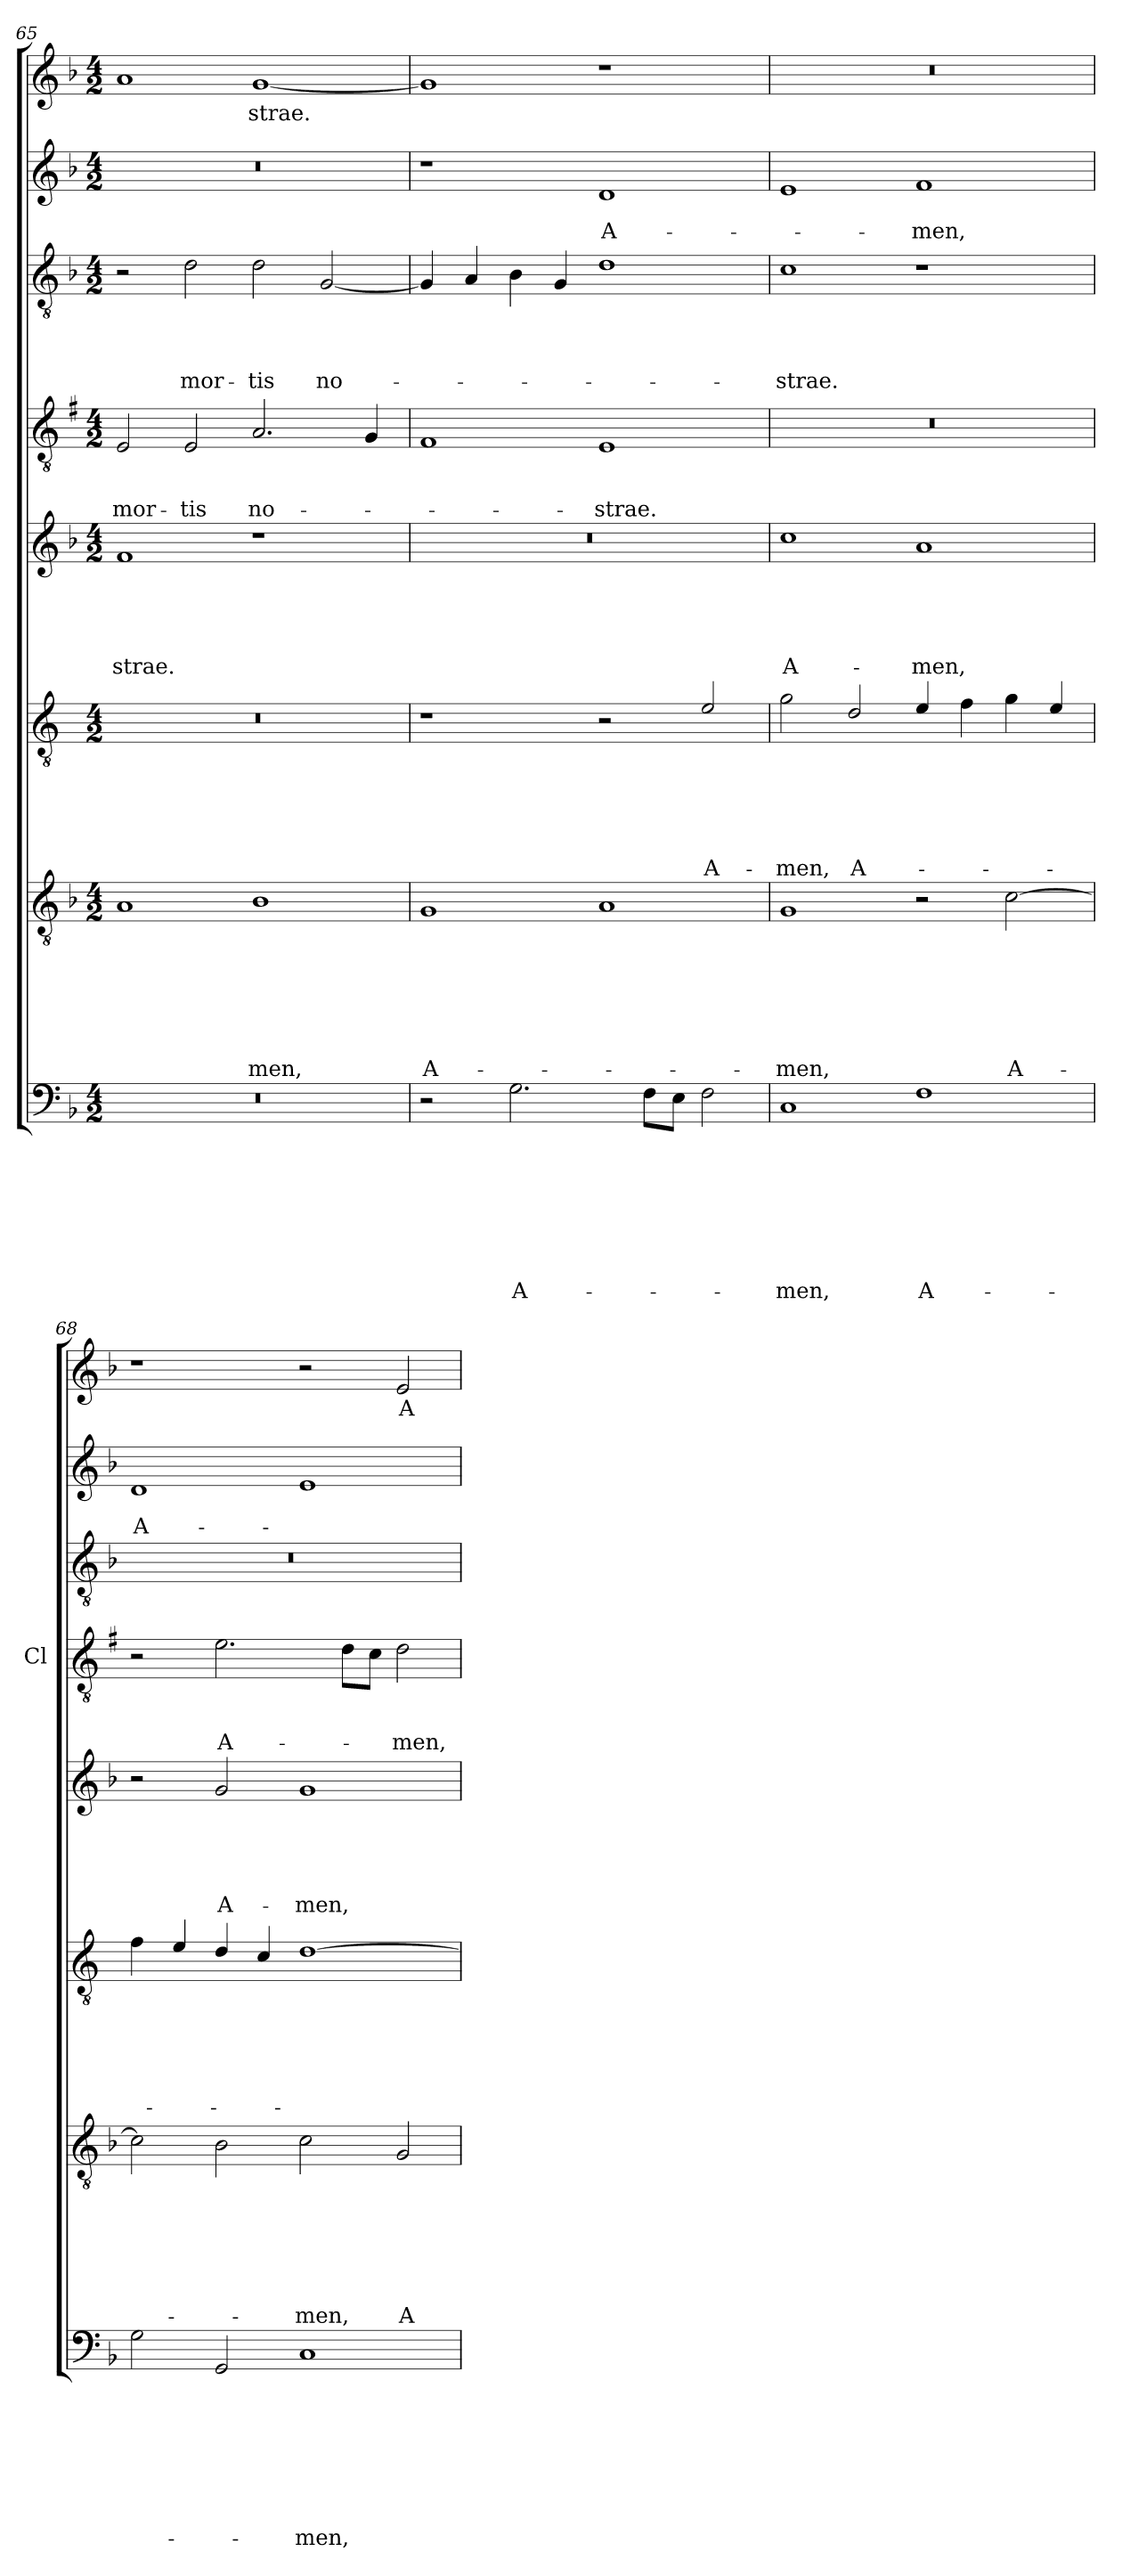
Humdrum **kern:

**kern	**text	**text	**text	**text	**text	**text	**text	**text	**kern	**text	**text	**text	**text	**text	**text	**text	**kern	**text	**text	**text	**text	**text	**text	**kern	**text	**text	**text	**text	**text	**kern	**text	**text	**text	**kern	**text	**text	**text	**text	**kern	**text	**text	**kern	**text
*part8	*part8	*part8	*part8	*part8	*part8	*part8	*part8	*part8	*part7	*part7	*part7	*part7	*part7	*part7	*part7	*part7	*part6	*part6	*part6	*part6	*part6	*part6	*part6	*part5	*part5	*part5	*part5	*part5	*part5	*part4	*part4	*part4	*part4	*part3	*part3	*part3	*part3	*part3	*part2	*part2	*part2	*part1	*part1
*staff8	*staff8	*staff8	*staff8	*staff8	*staff8	*staff8	*staff8	*staff8	*staff7	*staff7	*staff7	*staff7	*staff7	*staff7	*staff7	*staff7	*staff6	*staff6	*staff6	*staff6	*staff6	*staff6	*staff6	*staff5	*staff5	*staff5	*staff5	*staff5	*staff5	*staff4	*staff4	*staff4	*staff4	*staff3	*staff3	*staff3	*staff3	*staff3	*staff2	*staff2	*staff2	*staff1	*staff1
*	*	*	*	*	*	*	*	*	*	*	*	*	*	*	*	*	*	*	*	*	*	*	*	*	*	*	*	*	*	*I'Cl	*	*	*	*	*	*	*	*	*	*	*	*	*
!!LO:PB:g=z
*clefF4	*	*	*	*	*	*	*	*	*clefGv2	*	*	*	*	*	*	*	*clefGv2	*	*	*	*	*	*	*clefG2	*	*	*	*	*	*clefGv2	*	*	*	*clefGv2	*	*	*	*	*clefG2	*	*	*clefG2	*
*	*	*	*	*	*	*	*	*	*	*	*	*	*	*	*	*	*ITrd4c7	*	*	*	*	*	*	*	*	*	*	*	*	*ITrd1c2	*	*	*	*	*	*	*	*	*	*	*	*	*
*k[b-]	*	*	*	*	*	*	*	*	*k[b-]	*	*	*	*	*	*	*	*k[b-]	*	*	*	*	*	*	*k[b-]	*	*	*	*	*	*k[b-]	*	*	*	*k[b-]	*	*	*	*	*k[b-]	*	*	*k[b-]	*
*F:	*	*	*	*	*	*	*	*	*F:	*	*	*	*	*	*	*	*F:	*	*	*	*	*	*	*F:	*	*	*	*	*	*F:	*	*	*	*F:	*	*	*	*	*F:	*	*	*F:	*
*M4/2	*	*	*	*	*	*	*	*	*M4/2	*	*	*	*	*	*	*	*M4/2	*	*	*	*	*	*	*M4/2	*	*	*	*	*	*M4/2	*	*	*	*M4/2	*	*	*	*	*M4/2	*	*	*M4/2	*
=65	=65	=65	=65	=65	=65	=65	=65	=65	=65	=65	=65	=65	=65	=65	=65	=65	=65	=65	=65	=65	=65	=65	=65	=65	=65	=65	=65	=65	=65	=65	=65	=65	=65	=65	=65	=65	=65	=65	=65	=65	=65	=65	=65
!	!	!	!	!	!	!	!	!	!	!	!	!	!	!	!	!	!	!	!	!	!	!	!	!	!	!	!	!	!LO:LY:b	!	!	!	!LO:LY:b	!	!	!	!	!	!	!	!	!	!
0r	.	.	.	.	.	.	.	.	1A	.	.	.	.	.	.	.	0r	.	.	.	.	.	.	1f	.	.	.	.	-strae.	2D/	.	.	mor-	2r	.	.	.	.	0r	.	.	1a	.
!	!	!	!	!	!	!	!	!	!	!	!	!	!	!	!	!	!	!	!	!	!	!	!	!	!	!	!	!	!	!	!	!	!LO:LY:b	!	!	!	!	!LO:LY:b	!	!	!	!	!
.	.	.	.	.	.	.	.	.	.	.	.	.	.	.	.	.	.	.	.	.	.	.	.	.	.	.	.	.	.	2D/	.	.	-tis	2d\	.	.	.	mor-	.	.	.	.	.
!	!	!	!	!	!	!	!	!	!	!	!	!	!	!	!	!LO:LY:b	!	!	!	!	!	!	!	!	!	!	!	!	!	!	!	!	!LO:LY:b	!	!	!	!	!LO:LY:b	!	!	!	!	!LO:LY:b
.	.	.	.	.	.	.	.	.	1B-	.	.	.	.	.	.	-men,	.	.	.	.	.	.	.	1r	.	.	.	.	.	2.G/	.	.	no-	2d\	.	.	.	-tis	.	.	.	[1g	-strae.
!	!	!	!	!	!	!	!	!	!	!	!	!	!	!	!	!	!	!	!	!	!	!	!	!	!	!	!	!	!	!	!	!	!	!	!	!	!	!LO:LY:b	!	!	!	!	!
.	.	.	.	.	.	.	.	.	.	.	.	.	.	.	.	.	.	.	.	.	.	.	.	.	.	.	.	.	.	.	.	.	.	[2G/	.	.	.	no-	.	.	.	.	.
.	.	.	.	.	.	.	.	.	.	.	.	.	.	.	.	.	.	.	.	.	.	.	.	.	.	.	.	.	.	4F/	.	.	.	.	.	.	.	.	.	.	.	.	.
=66	=66	=66	=66	=66	=66	=66	=66	=66	=66	=66	=66	=66	=66	=66	=66	=66	=66	=66	=66	=66	=66	=66	=66	=66	=66	=66	=66	=66	=66	=66	=66	=66	=66	=66	=66	=66	=66	=66	=66	=66	=66	=66	=66
!	!	!	!	!	!	!	!	!	!	!	!	!	!	!	!	!LO:LY:b	!	!	!	!	!	!	!	!	!	!	!	!	!	!	!	!	!	!	!	!	!	!	!	!	!	!	!
2r	.	.	.	.	.	.	.	.	1G	.	.	.	.	.	.	A-	1r	.	.	.	.	.	.	0r	.	.	.	.	.	1E	.	.	.	4G/]	.	.	.	.	1r	.	.	1g]	.
.	.	.	.	.	.	.	.	.	.	.	.	.	.	.	.	.	.	.	.	.	.	.	.	.	.	.	.	.	.	.	.	.	.	4A/	.	.	.	.	.	.	.	.	.
!	!	!	!	!	!	!	!	!LO:LY:b	!	!	!	!	!	!	!	!	!	!	!	!	!	!	!	!	!	!	!	!	!	!	!	!	!	!	!	!	!	!	!	!	!	!	!
2.G\	.	.	.	.	.	.	.	A-	.	.	.	.	.	.	.	.	.	.	.	.	.	.	.	.	.	.	.	.	.	.	.	.	.	4B-\	.	.	.	.	.	.	.	.	.
.	.	.	.	.	.	.	.	.	.	.	.	.	.	.	.	.	.	.	.	.	.	.	.	.	.	.	.	.	.	.	.	.	.	4G/	.	.	.	.	.	.	.	.	.
!	!	!	!	!	!	!	!	!	!	!	!	!	!	!	!	!	!	!	!	!	!	!	!	!	!	!	!	!	!	!	!	!	!LO:LY:b	!	!	!	!	!	!	!	!LO:LY:b	!	!
.	.	.	.	.	.	.	.	.	1A	.	.	.	.	.	.	.	2r	.	.	.	.	.	.	.	.	.	.	.	.	1D	.	.	-strae.	1d	.	.	.	.	1d	.	A-	1r	.
8F\L	.	.	.	.	.	.	.	.	.	.	.	.	.	.	.	.	.	.	.	.	.	.	.	.	.	.	.	.	.	.	.	.	.	.	.	.	.	.	.	.	.	.	.
8E\J	.	.	.	.	.	.	.	.	.	.	.	.	.	.	.	.	.	.	.	.	.	.	.	.	.	.	.	.	.	.	.	.	.	.	.	.	.	.	.	.	.	.	.
!	!	!	!	!	!	!	!	!	!	!	!	!	!	!	!	!	!	!	!	!	!	!	!LO:LY:b	!	!	!	!	!	!	!	!	!	!	!	!	!	!	!	!	!	!	!	!
2F\	.	.	.	.	.	.	.	.	.	.	.	.	.	.	.	.	2A/	.	.	.	.	.	A-	.	.	.	.	.	.	.	.	.	.	.	.	.	.	.	.	.	.	.	.
=67	=67	=67	=67	=67	=67	=67	=67	=67	=67	=67	=67	=67	=67	=67	=67	=67	=67	=67	=67	=67	=67	=67	=67	=67	=67	=67	=67	=67	=67	=67	=67	=67	=67	=67	=67	=67	=67	=67	=67	=67	=67	=67	=67
!	!	!	!	!	!	!	!	!LO:LY:b	!	!	!	!	!	!	!	!LO:LY:b	!	!	!	!	!	!	!LO:LY:b	!	!	!	!	!	!LO:LY:b	!	!	!	!	!	!	!	!	!LO:LY:b	!	!	!	!	!
1C	.	.	.	.	.	.	.	-men,	1G	.	.	.	.	.	.	-men,	2c\	.	.	.	.	.	-men,	1cc	.	.	.	.	A-	0r	.	.	.	1c	.	.	.	-strae.	1e	.	.	0r	.
!	!	!	!	!	!	!	!	!	!	!	!	!	!	!	!	!	!	!	!	!	!	!	!LO:LY:b	!	!	!	!	!	!	!	!	!	!	!	!	!	!	!	!	!	!	!	!
.	.	.	.	.	.	.	.	.	.	.	.	.	.	.	.	.	2G/	.	.	.	.	.	A-	.	.	.	.	.	.	.	.	.	.	.	.	.	.	.	.	.	.	.	.
!	!	!	!	!	!	!	!	!LO:LY:b	!	!	!	!	!	!	!	!	!	!	!	!	!	!	!	!	!	!	!	!	!LO:LY:b	!	!	!	!	!	!	!	!	!	!	!	!LO:LY:b	!	!
1F	.	.	.	.	.	.	.	A-	2r	.	.	.	.	.	.	.	4A/	.	.	.	.	.	.	1a	.	.	.	.	-men,	.	.	.	.	1r	.	.	.	.	1f	.	-men,	.	.
.	.	.	.	.	.	.	.	.	.	.	.	.	.	.	.	.	4B-\	.	.	.	.	.	.	.	.	.	.	.	.	.	.	.	.	.	.	.	.	.	.	.	.	.	.
!	!	!	!	!	!	!	!	!	!	!	!	!	!	!	!	!LO:LY:b	!	!	!	!	!	!	!	!	!	!	!	!	!	!	!	!	!	!	!	!	!	!	!	!	!	!	!
.	.	.	.	.	.	.	.	.	[2c\	.	.	.	.	.	.	A-	4c\	.	.	.	.	.	.	.	.	.	.	.	.	.	.	.	.	.	.	.	.	.	.	.	.	.	.
.	.	.	.	.	.	.	.	.	.	.	.	.	.	.	.	.	4A/	.	.	.	.	.	.	.	.	.	.	.	.	.	.	.	.	.	.	.	.	.	.	.	.	.	.
=68	=68	=68	=68	=68	=68	=68	=68	=68	=68	=68	=68	=68	=68	=68	=68	=68	=68	=68	=68	=68	=68	=68	=68	=68	=68	=68	=68	=68	=68	=68	=68	=68	=68	=68	=68	=68	=68	=68	=68	=68	=68	=68	=68
!	!	!	!	!	!	!	!	!	!	!	!	!	!	!	!	!	!	!	!	!	!	!	!	!	!	!	!	!	!	!	!	!	!	!	!	!	!	!	!	!	!LO:LY:b	!	!
2G\	.	.	.	.	.	.	.	.	2c\]	.	.	.	.	.	.	.	4B-\	.	.	.	.	.	.	2r	.	.	.	.	.	2r	.	.	.	0r	.	.	.	.	1d	.	A-	1r	.
.	.	.	.	.	.	.	.	.	.	.	.	.	.	.	.	.	4A/	.	.	.	.	.	.	.	.	.	.	.	.	.	.	.	.	.	.	.	.	.	.	.	.	.	.
!	!	!	!	!	!	!	!	!	!	!	!	!	!	!	!	!	!	!	!	!	!	!	!	!	!	!	!	!	!LO:LY:b	!	!	!	!LO:LY:b	!	!	!	!	!	!	!	!	!	!
2GG/	.	.	.	.	.	.	.	.	2B-\	.	.	.	.	.	.	.	4G/	.	.	.	.	.	.	2g/	.	.	.	.	A-	2.d\	.	.	A-	.	.	.	.	.	.	.	.	.	.
.	.	.	.	.	.	.	.	.	.	.	.	.	.	.	.	.	4F/	.	.	.	.	.	.	.	.	.	.	.	.	.	.	.	.	.	.	.	.	.	.	.	.	.	.
!	!	!	!	!	!	!	!	!LO:LY:b	!	!	!	!	!	!	!	!LO:LY:b	!	!	!	!	!	!	!	!	!	!	!	!	!LO:LY:b	!	!	!	!	!	!	!	!	!	!	!	!	!	!
1C	.	.	.	.	.	.	.	-men,	2c\	.	.	.	.	.	.	-men,	[1G	.	.	.	.	.	.	1g	.	.	.	.	-men,	.	.	.	.	.	.	.	.	.	1e	.	.	2r	.
.	.	.	.	.	.	.	.	.	.	.	.	.	.	.	.	.	.	.	.	.	.	.	.	.	.	.	.	.	.	8c\L	.	.	.	.	.	.	.	.	.	.	.	.	.
.	.	.	.	.	.	.	.	.	.	.	.	.	.	.	.	.	.	.	.	.	.	.	.	.	.	.	.	.	.	8B-\J	.	.	.	.	.	.	.	.	.	.	.	.	.
!	!	!	!	!	!	!	!	!	!	!	!	!	!	!	!	!LO:LY:b	!	!	!	!	!	!	!	!	!	!	!	!	!	!	!	!	!LO:LY:b	!	!	!	!	!	!	!	!	!	!LO:LY:b
.	.	.	.	.	.	.	.	.	2G/	.	.	.	.	.	.	A-	.	.	.	.	.	.	.	.	.	.	.	.	.	2c\	.	.	-men,	.	.	.	.	.	.	.	.	2e/	A-
=	=	=	=	=	=	=	=	=	=	=	=	=	=	=	=	=	=	=	=	=	=	=	=	=	=	=	=	=	=	=	=	=	=	=	=	=	=	=	=	=	=	=	=
*-	*-	*-	*-	*-	*-	*-	*-	*-	*-	*-	*-	*-	*-	*-	*-	*-	*-	*-	*-	*-	*-	*-	*-	*-	*-	*-	*-	*-	*-	*-	*-	*-	*-	*-	*-	*-	*-	*-	*-	*-	*-	*-	*-
